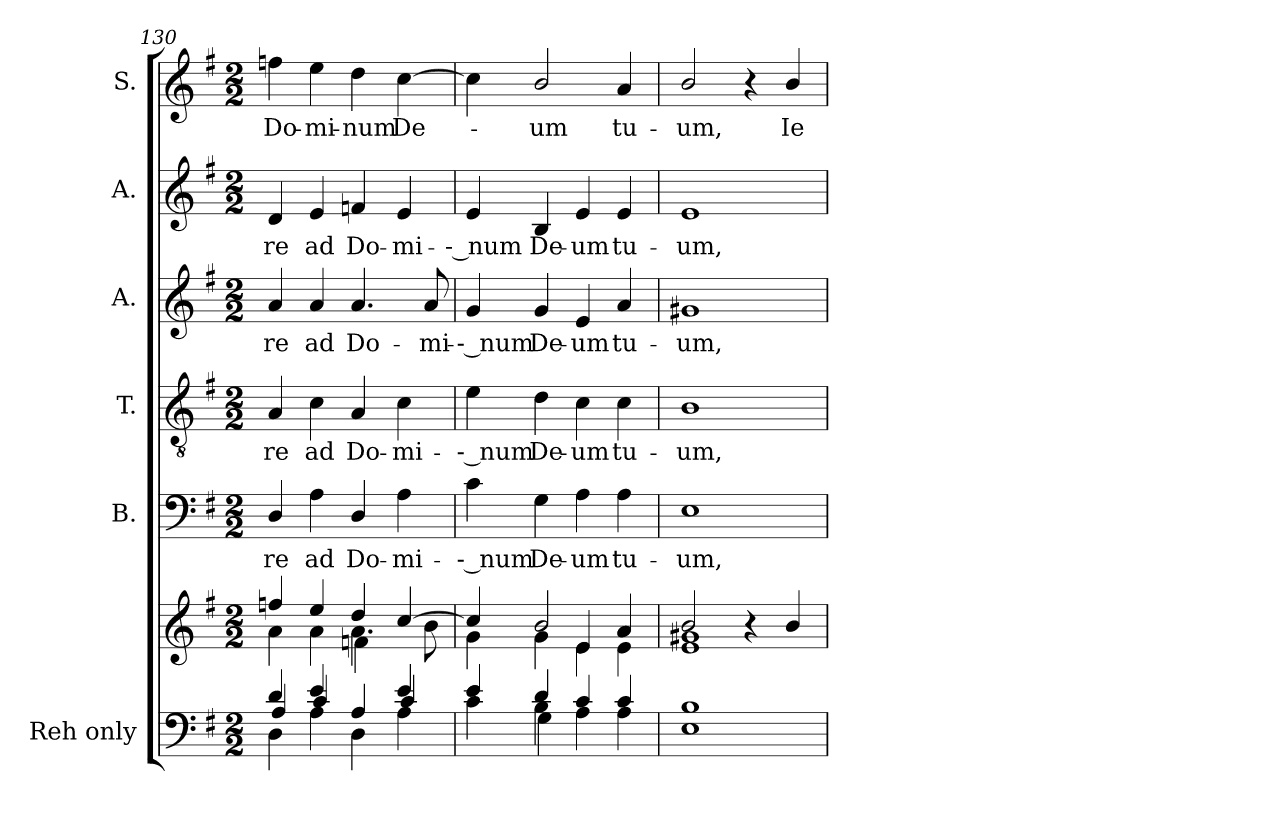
**kern	**kern	**kern	**text	**kern	**text	**kern	**text	**kern	**text	**kern	**text
*part6	*part6	*part5	*part5	*part4	*part4	*part3	*part3	*part2	*part2	*part1	*part1
*staff7	*staff6	*staff5	*staff5	*staff4	*staff4	*staff3	*staff3	*staff2	*staff2	*staff1	*staff1
*I"Reh  only	*	*I"B.	*	*I"T.	*	*I"A.	*	*I"A.	*	*I"S.	*
*	*	*I'B.	*	*I'T.	*	*I'A.	*	*I'A.	*	*	*
*clefF4	*clefG2	*clefF4	*	*clefGv2	*	*clefG2	*	*clefG2	*	*clefG2	*
*	*	*	*	*ITrd7c12	*	*	*	*	*	*	*
*k[f#]	*k[f#]	*k[f#]	*	*k[f#]	*	*k[f#]	*	*k[f#]	*	*k[f#]	*
*G:	*G:	*G:	*	*G:	*	*G:	*	*G:	*	*G:	*
*M2/2	*M2/2	*M2/2	*	*M2/2	*	*M2/2	*	*M2/2	*	*M2/2	*
=130	=130	=130	=130	=130	=130	=130	=130	=130	=130	=130	=130
*^	*^	*	*	*	*	*	*	*	*	*	*
*	*^	*	*^	*	*	*	*	*	*	*	*	*	*
!	!	!	!	!	!	!	!LO:LY:b	!	!LO:LY:b	!	!LO:LY:b	!	!LO:LY:b	!	!LO:LY:b
4d/	4A/	4D\	4ffn/	4a\	2ryy	4D/	-re	4AA/	-re	4a/	-re	4d/	-re	4ffn\	Do-
!	!	!	!	!	!	!	!LO:LY:b	!	!LO:LY:b	!	!LO:LY:b	!	!LO:LY:b	!	!LO:LY:b
4e/	4c/	4A\	4ee/	4a\	.	4A\	ad	4C\	ad	4a/	ad	4e/	ad	4ee\	-mi-
!	!	!	!	!	!	!	!LO:LY:b	!	!LO:LY:b	!	!LO:LY:b	!	!LO:LY:b	!	!LO:LY:b
4ryy	4A/	4D\	4dd/	4.a\	4fn\	4D/	Do-	4AA/	Do-	4.a/	Do-	4fn/	Do-	4dd\	-num
!	!	!	!	!	!	!	!LO:LY:b	!	!LO:LY:b	!	!	!	!LO:LY:b	!	!LO:LY:b
4e/	4c/	4A\	[4cc/	.	4ryy	4A\	-mi-	4C\	-mi-	.	.	4e/	-mi-	[4cc\	De-
!	!	!	!	!	!	!	!	!	!	!	!LO:LY:b	!	!	!	!
.	.	.	.	8b\	.	.	.	.	.	8a/	-mi-	.	.	.	.
!!LO:LB:g=z
=131	=131	=131	=131	=131	=131	=131	=131	=131	=131	=131	=131	=131	=131	=131	=131
!	!	!	!	!	!	!	!LO:LY:b	!	!LO:LY:b	!	!LO:LY:b	!	!LO:LY:b	!	!
4e/	4e/	4c\	4cc/]	4g\	2ryy	4c\	-- num	4E\	-- num	4g/	-- num	4e/	-- num	4cc\]	.
!	!	!	!	!	!	!	!LO:LY:b	!	!LO:LY:b	!	!LO:LY:b	!	!LO:LY:b	!	!LO:LY:b
4B\	4d/	4G\	2b/	4g\	.	4G\	De-	4D\	De-	4g/	De-	4B/	De-	2b/	-um
!	!	!	!	!	!	!	!LO:LY:b	!	!LO:LY:b	!	!LO:LY:b	!	!LO:LY:b	!	!
2ryy	4c/	4A\	.	4e\	4e/	4A\	-um	4C\	-um	4e/	-um	4e/	-um	.	.
!	!	!	!	!	!	!	!LO:LY:b	!	!LO:LY:b	!	!LO:LY:b	!	!LO:LY:b	!	!LO:LY:b
.	4c/	4A\	4a/	4a/	4e\	4A\	tu-	4C\	tu-	4a/	tu-	4e/	tu-	4a/	tu-
=132	=132	=132	=132	=132	=132	=132	=132	=132	=132	=132	=132	=132	=132	=132	=132
!	!	!	!	!	!	!	!LO:LY:b	!	!LO:LY:b	!	!LO:LY:b	!	!LO:LY:b	!	!LO:LY:b
*	*v	*v	*	*	*	*	*	*	*	*	*	*	*	*	*
1B	1E	2b/	1g#X	1e	1E	-um,	1BB	-um,	1g#X	-um,	1e	-um,	2b/	-um,
.	.	4r	.	.	.	.	.	.	.	.	.	.	4r	.
!	!	!	!	!	!	!	!	!	!	!	!	!	!	!LO:LY:b
.	.	4b/	.	.	.	.	.	.	.	.	.	.	4b/	Ie-
*v	*v	*	*	*	*	*	*	*	*	*	*	*	*	*
*	*v	*v	*v	*	*	*	*	*	*	*	*	*	*
=	=	=	=	=	=	=	=	=	=	=	=
*-	*-	*-	*-	*-	*-	*-	*-	*-	*-	*-	*-
